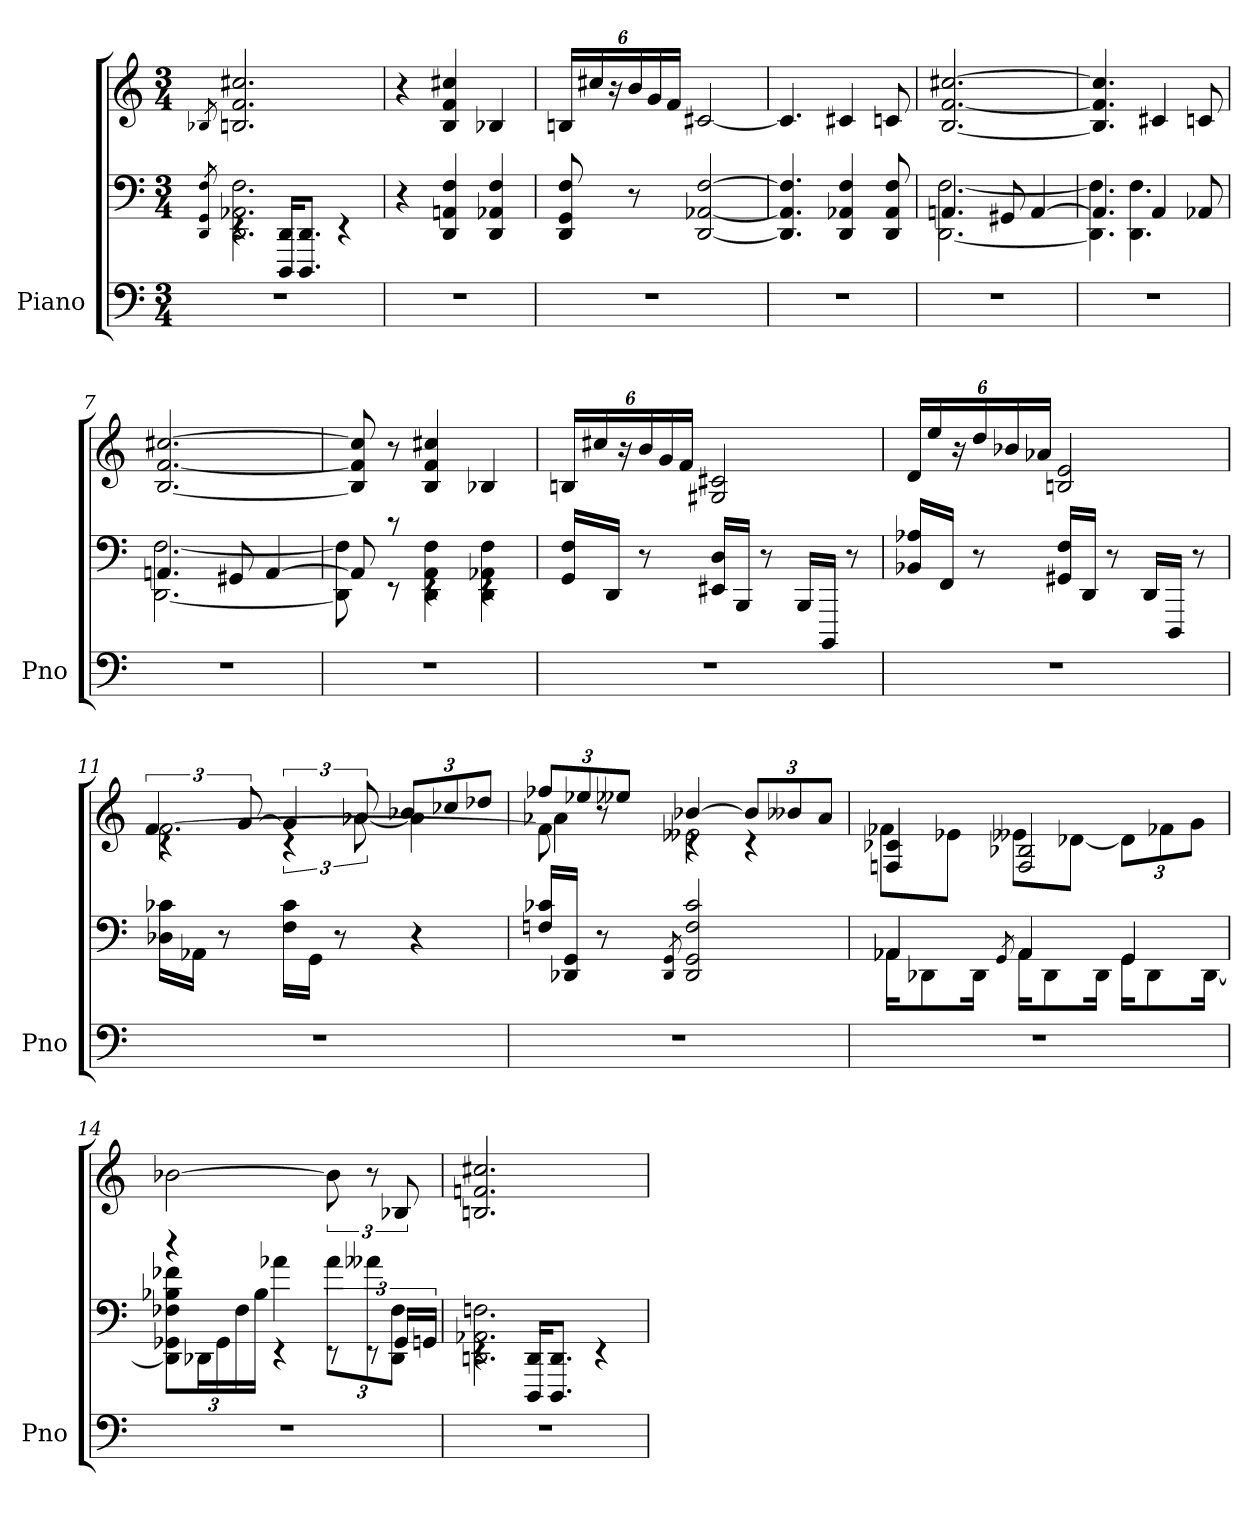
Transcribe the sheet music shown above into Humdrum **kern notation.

**kern	**kern	**kern
*part1	*part1	*part1
*staff3	*staff2	*staff1
*I"Piano	*	*
*I'Pno	*	*
*clefF4	*clefF4	*clefG2
*k[]	*k[]	*k[]
*M3/4	*M3/4	*M3/4
=1	=1	=1
.	8qDD/ 8qGG/ 8qF/	8qB-X/
*	*^	*
2.r	4rEE	2.DD] 2.AA-X 2.F]	2.Bn 2.f 2.cc#X
.	16DDD 16DDKL	.	.
.	8.DDD 8.DDJ	.	.
.	4rEE	.	.
*	*v	*v	*
=2	=2	=2
2.r	4r	4r
.	4DD 4AAn 4F	4B 4f 4cc#X
.	4DD 4AA-X 4F	4B-X
=3	=3	=3
2.r	8DD 8GG 8F	24BnLL
.	.	24cc#X
.	.	24r
.	8r	24b
.	.	24g
.	.	24fJJ
.	[2DD [2AA-X [2F	[2c#X
=4	=4	=4
2.r	4.DD] 4.AA-] 4.F]	4.c#]
.	4DD 4AA-X 4F	4c#X
.	8DD 8AA- 8F	8cn
=5	=5	=5
*	*^	*
2.r	4.AAn	[2.DD [2.F	[2.B [2.f [2.cc#X
.	8GG#X	.	.
.	[4AA	.	.
=6	=6	=6	=6
2.r	4.AA]	4.DD] 4.F]	4.B] 4.f] 4.cc#]
.	4AA	4.DD 4.F	4c#X
.	8AA-X	.	8cn
=7	=7	=7	=7
2.r	4.AAn	[2.DD [2.F	[2.B [2.f [2.cc#X
.	8GG#X	.	.
.	[4AA	.	.
=8	=8	=8	=8
2.r	8AA]	8DD] 8F]	8B] 8f] 8cc#]
.	8rEE	8rc	8r
.	4rEE	4DD 4AA 4F	4B 4f 4cc#X
.	4rEE	4DD 4AA-X 4F	4B-X
*	*v	*v	*
=9	=9	=9
2.r	16GG 16FLL	24BnLL
.	.	24cc#X
.	16DDJJ	.
.	.	24r
.	8r	24b
.	.	24g
.	.	24fJJ
.	16EE#X 16DLL	2G#X 2c#X
.	16BBBJJ	.
.	8r	.
.	16BBBLL	.
.	16BBBBJJ	.
.	8r	.
=10	=10	=10
2.r	16BB-X 16A-XLL	24dLL
.	.	24ee
.	16FFJJ	.
.	.	24r
.	8r	24dd
.	.	24b-X
.	.	24a-XJJ
.	16GG#X 16FLL	2Bn 2e
.	16DDJJ	.
.	8r	.
.	16DDLL	.
.	16DDDJJ	.
.	8r	.
=11	=11	=11
*	*	*^
*	*	*	*^
2.r	16D-X 16c-XLL	[2.f\	4rc	6f
.	16AA-XJJ	.	.	.
.	8r	.	.	.
.	.	.	.	[12g
.	16F 16c-LL	.	6rc	6g]
.	16GGJJ	.	.	.
.	8r	.	.	.
.	.	.	[12a-X	12a-X
.	4r	.	4a-]	12b-XL
.	.	.	.	12cc-X
.	.	.	.	12dd-XJ
=12	=12	=12	=12	=12
2.r	16Fn 16c-XLL	8f\]	4a-X	12ff-XL
.	16DD-X 16GGJJ	.	.	.
.	.	.	.	12ee-X
.	8r	8r	.	.
.	.	.	.	12ee--XJ
.	8qDD-/ 8qGG/	.	.	.
.	2DD-] 2GG] 2F 2c-	2e--X\	4rc	[4b-X
.	.	.	4rc	12b-L]
.	.	.	.	12b--X
.	.	.	.	12a-J
*	*	*	*v	*v
=13	=13	=13	=13
*	*^	*	*
2.r	4AA-X	16AA-XKL	4Fn 4c-X	8f-XL
.	.	8DD-X	.	.
.	.	.	.	8e-XJ
.	.	16DD-Jk	.	.
.	.	8qGG/	.	.
.	4AA-	16AA-KL	2F 2B-X	8e--XL
.	.	8DD-	.	.
.	.	.	.	[8d-XJ
.	.	16DD-Jk	.	.
.	4GG	16GGKL	.	12d-L]
.	.	8DD-	.	.
.	.	.	.	12f-X
.	.	.	.	12gJ
.	.	[16DD-Jk	.	.
*	*	*	*v	*v
=14	=14	=14	=14
2.r	4r	12DD-] 12GG-X 12F-X 12B-X 12f-XL	[2b-X
.	.	24DD-XL	.
.	.	24GG-	.
.	.	24F-	.
.	.	24B-JJ	.
.	4rEE	4a-X	.
.	12rEE	12a-L	12b-]
.	12rEE	12a--X	12r
.	24GG-LL	12DD- 12F-J	12B-X
.	24GGnJJ	.	.
=15	=15	=15	=15
2.r	4rEE	2.DDn 2.AA-X 2.Fn	2.Bn 2.fn 2.cc#X
.	16DDD 16DDKL	.	.
.	8.DDD 8.DDJ	.	.
.	4rEE	.	.
*	*v	*v	*
=	=	=
*-	*-	*-
